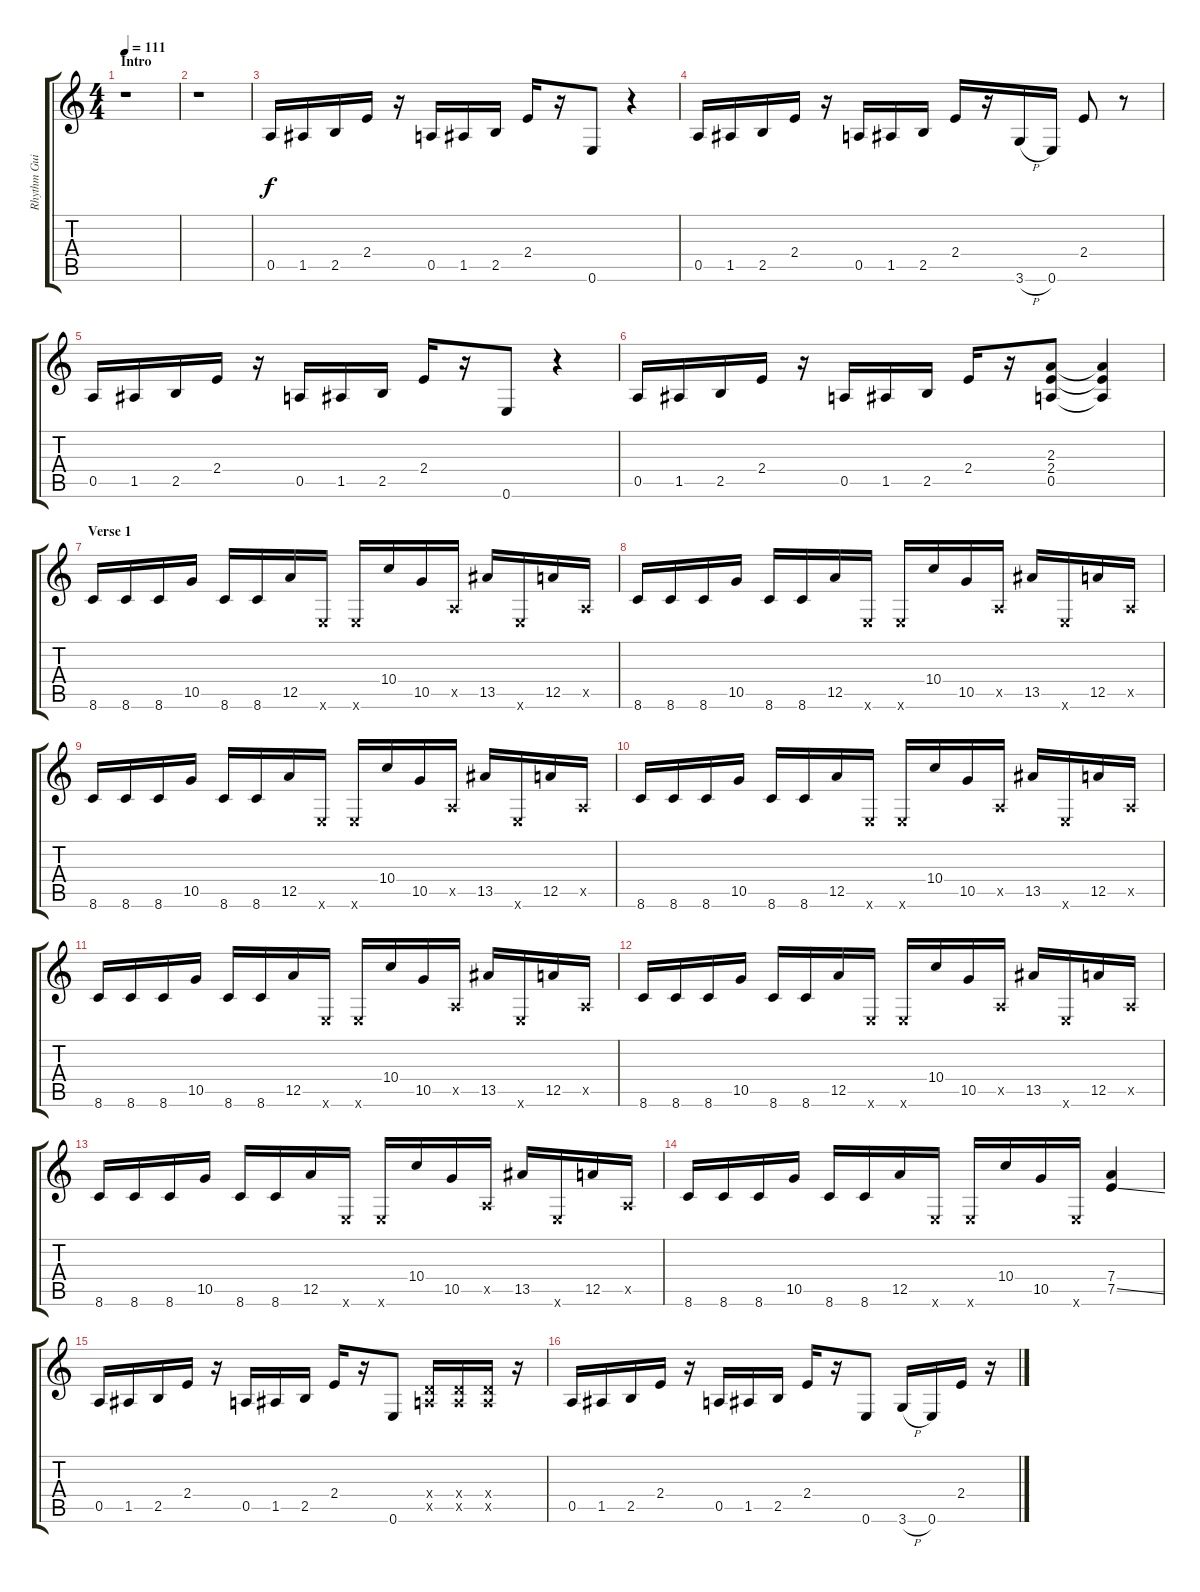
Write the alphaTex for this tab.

\track ("Rhythm Guitar 1" "Rhythm Gui") {instrument overdrivenguitar}
\staff {score tabs}
\tuning (E4 B3 G3 D3 A2 E2) {hide}
\ts (4 4)
\section ("" "Intro")
\tempo 111
\clef g2
\ks c
r.1{dy f instrument overdrivenguitar} |
r.1 |
0.5.16 1.5.16 2.5.16 2.4.16 r.16 0.5.16 1.5.16 2.5.16 2.4.16 r.16 0.6.8 r.4 |
0.5.16 1.5.16 2.5.16 2.4.16 r.16 0.5.16 1.5.16 2.5.16 2.4.16 r.16 3.6{h}.16 0.6.16 2.4.8 r.8 |
0.5.16 1.5.16 2.5.16 2.4.16 r.16 0.5.16 1.5.16 2.5.16 2.4.16 r.16 0.6.8 r.4 |
0.5.16 1.5.16 2.5.16 2.4.16 r.16 0.5.16 1.5.16 2.5.16 2.4.16 r.16 (2.3 2.4 0.5).8 (2.3{t} 2.4{t} 0.5{t}).4 |
\section ("" "Verse 1")
8.6.16 8.6.16 8.6.16 10.5.16 8.6.16 8.6.16 12.5.16 0.6{x}.16 0.6{x}.16 10.4.16 10.5.16 0.5{x}.16 13.5.16 0.6{x}.16 12.5.16 0.5{x}.16 |
8.6.16 8.6.16 8.6.16 10.5.16 8.6.16 8.6.16 12.5.16 0.6{x}.16 0.6{x}.16 10.4.16 10.5.16 0.5{x}.16 13.5.16 0.6{x}.16 12.5.16 0.5{x}.16 |
8.6.16 8.6.16 8.6.16 10.5.16 8.6.16 8.6.16 12.5.16 0.6{x}.16 0.6{x}.16 10.4.16 10.5.16 0.5{x}.16 13.5.16 0.6{x}.16 12.5.16 0.5{x}.16 |
8.6.16 8.6.16 8.6.16 10.5.16 8.6.16 8.6.16 12.5.16 0.6{x}.16 0.6{x}.16 10.4.16 10.5.16 0.5{x}.16 13.5.16 0.6{x}.16 12.5.16 0.5{x}.16 |
8.6.16 8.6.16 8.6.16 10.5.16 8.6.16 8.6.16 12.5.16 0.6{x}.16 0.6{x}.16 10.4.16 10.5.16 0.5{x}.16 13.5.16 0.6{x}.16 12.5.16 0.5{x}.16 |
8.6.16 8.6.16 8.6.16 10.5.16 8.6.16 8.6.16 12.5.16 0.6{x}.16 0.6{x}.16 10.4.16 10.5.16 0.5{x}.16 13.5.16 0.6{x}.16 12.5.16 0.5{x}.16 |
8.6.16 8.6.16 8.6.16 10.5.16 8.6.16 8.6.16 12.5.16 0.6{x}.16 0.6{x}.16 10.4.16 10.5.16 0.5{x}.16 13.5.16 0.6{x}.16 12.5.16 0.5{x}.16 |
8.6.16 8.6.16 8.6.16 10.5.16 8.6.16 8.6.16 12.5.16 0.6{x}.16 0.6{x}.16 10.4.16 10.5.16 0.6{x}.16 (7.4 7.5{ss}).4 |
0.5.16 1.5.16 2.5.16 2.4.16 r.16 0.5.16 1.5.16 2.5.16 2.4.16 r.16 0.6.8 (0.4{x} 0.5{x}).16 (0.4{x} 0.5{x}).16 (0.4{x} 0.5{x}).16 r.16 |
0.5.16 1.5.16 2.5.16 2.4.16 r.16 0.5.16 1.5.16 2.5.16 2.4.16 r.16 0.6.8 3.6{h}.16 0.6.16 2.4.16 r.16
